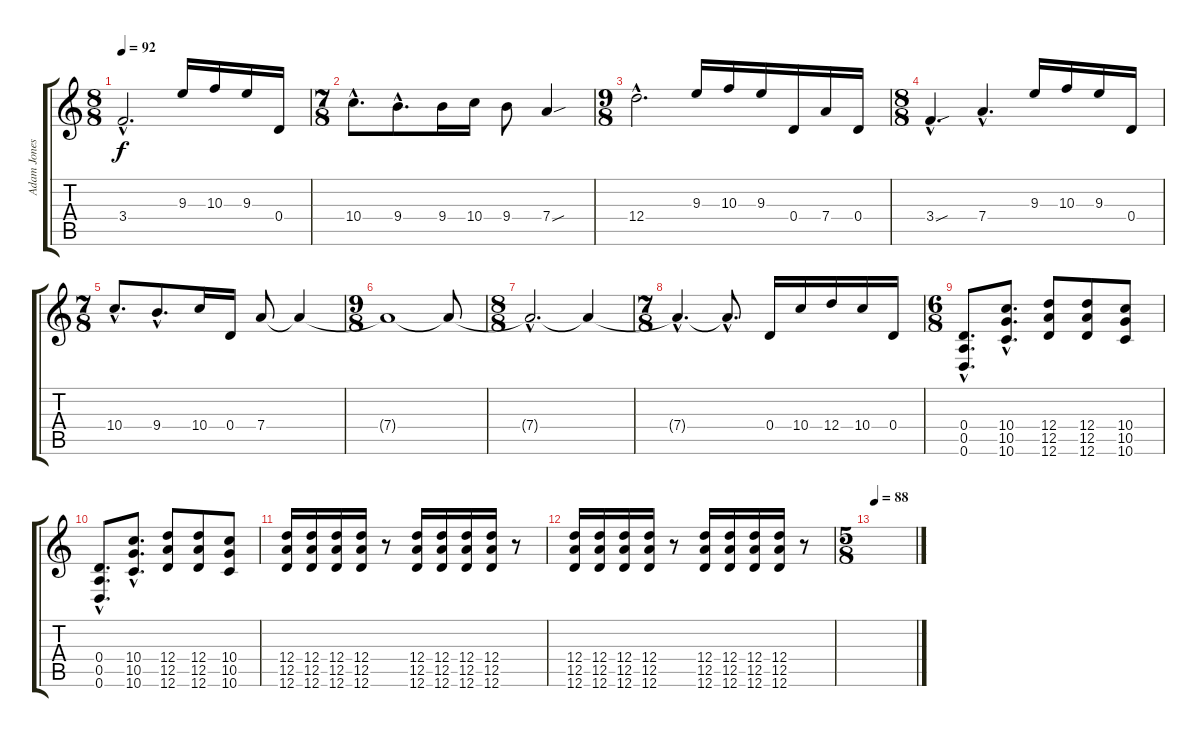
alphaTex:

\track ("Adam Jones" "Adam Jones") {instrument distortionguitar}
\staff {score tabs}
\tuning (E4 B3 G3 D3 A2 D2) {hide}
\ts (8 8)
\tempo 92
\clef g2
\ks c
3.4{hac}.2{d dy f} 9.3.16 10.3.16 9.3.16 0.4.16 |
\ts (7 8)
10.4{hac}.8{d} 9.4{hac}.8{d} 9.4.16 10.4.16 9.4.8 7.4{sou}.4 |
\ts (9 8)
12.4{hac}.2{d} 9.3.16 10.3.16 9.3.16 0.4.16 7.4.16 0.4.16 |
\ts (8 8)
3.4{sou hac}.4{d} 7.4{hac}.4{d} 9.3.16 10.3.16 9.3.16 0.4.16 |
\ts (7 8)
10.4{hac}.8{d} 9.4{hac}.8{d} 10.4.16 0.4.16 7.4.8 7.4{t}.4 |
\ts (9 8)
7.4{t}.1 7.4{t}.8 |
\ts (8 8)
7.4{hac t}.2{d} 7.4{t}.4 |
\ts (7 8)
7.4{hac t}.4{d} 7.4{hac t}.8{d} 0.4.16 10.4.16 12.4.16 10.4.16 0.4.16 |
\ts (6 8)
(0.4{hac} 0.5{hac} 0.6{hac}).8{d} (10.4{hac} 10.5{hac} 10.6{hac}).8{d} (12.4 12.5 12.6).8 (12.4 12.5 12.6).8 (10.4 10.5 10.6).8 |
(0.4{hac} 0.5{hac} 0.6{hac}).8{d} (10.4{hac} 10.5{hac} 10.6{hac}).8{d} (12.4 12.5 12.6).8 (12.4 12.5 12.6).8 (10.4 10.5 10.6).8 |
(12.4 12.5 12.6).16 (12.4 12.5 12.6).16 (12.4 12.5 12.6).16 (12.4 12.5 12.6).16 r.8 (12.4 12.5 12.6).16 (12.4 12.5 12.6).16 (12.4 12.5 12.6).16 (12.4 12.5 12.6).16 r.8 |
(12.4 12.5 12.6).16 (12.4 12.5 12.6).16 (12.4 12.5 12.6).16 (12.4 12.5 12.6).16 r.8 (12.4 12.5 12.6).16 (12.4 12.5 12.6).16 (12.4 12.5 12.6).16 (12.4 12.5 12.6).16 r.8 |
\ts (5 8)
\tempo 88
